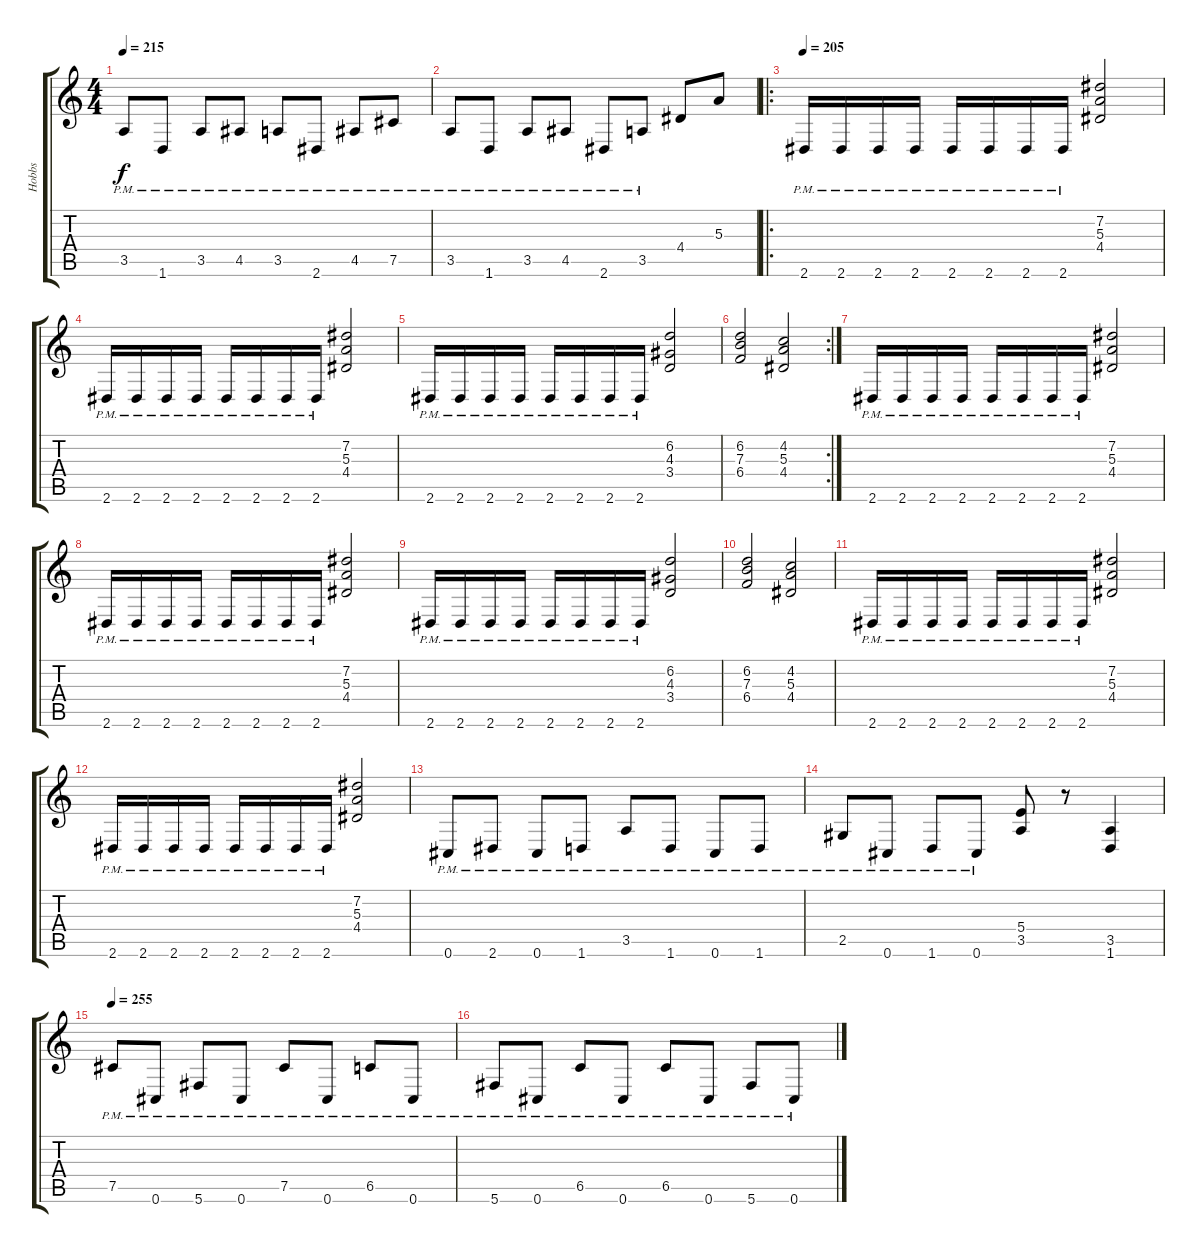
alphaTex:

\track ("Hobbs" "Hobbs") {instrument overdrivenguitar}
\staff {score tabs}
\tuning (Db4 Ab3 E3 B2 Gb2 Db2) {hide}
\ts (4 4)
\tempo 215
\clef g2
\ks c
3.5{pm}.8{dy f} 1.6{pm}.8 3.5{pm}.8 4.5{pm}.8 3.5{pm}.8 2.6{pm}.8 4.5{pm}.8 7.5{pm}.8 |
3.5{pm}.8 1.6{pm}.8 3.5{pm}.8 4.5{pm}.8 2.6{pm}.8 3.5{pm}.8 4.4.8 5.3.8 |
\ro
\tempo 205
2.6{pm}.16 2.6{pm}.16 2.6{pm}.16 2.6{pm}.16 2.6{pm}.16 2.6{pm}.16 2.6{pm}.16 2.6{pm}.16 (7.2 5.3 4.4).2 |
2.6{pm}.16 2.6{pm}.16 2.6{pm}.16 2.6{pm}.16 2.6{pm}.16 2.6{pm}.16 2.6{pm}.16 2.6{pm}.16 (7.2 5.3 4.4).2 |
2.6{pm}.16 2.6{pm}.16 2.6{pm}.16 2.6{pm}.16 2.6{pm}.16 2.6{pm}.16 2.6{pm}.16 2.6{pm}.16 (6.2 4.3 3.4).2 |
\rc 2
(6.2 7.3 6.4).2 (4.2 5.3 4.4).2 |
2.6{pm}.16 2.6{pm}.16 2.6{pm}.16 2.6{pm}.16 2.6{pm}.16 2.6{pm}.16 2.6{pm}.16 2.6{pm}.16 (7.2 5.3 4.4).2 |
2.6{pm}.16 2.6{pm}.16 2.6{pm}.16 2.6{pm}.16 2.6{pm}.16 2.6{pm}.16 2.6{pm}.16 2.6{pm}.16 (7.2 5.3 4.4).2 |
2.6{pm}.16 2.6{pm}.16 2.6{pm}.16 2.6{pm}.16 2.6{pm}.16 2.6{pm}.16 2.6{pm}.16 2.6{pm}.16 (6.2 4.3 3.4).2 |
(6.2 7.3 6.4).2 (4.2 5.3 4.4).2 |
2.6{pm}.16 2.6{pm}.16 2.6{pm}.16 2.6{pm}.16 2.6{pm}.16 2.6{pm}.16 2.6{pm}.16 2.6{pm}.16 (7.2 5.3 4.4).2 |
2.6{pm}.16 2.6{pm}.16 2.6{pm}.16 2.6{pm}.16 2.6{pm}.16 2.6{pm}.16 2.6{pm}.16 2.6{pm}.16 (7.2 5.3 4.4).2 |
0.6{pm}.8 2.6{pm}.8 0.6{pm}.8 1.6{pm}.8 3.5{pm}.8 1.6{pm}.8 0.6{pm}.8 1.6{pm}.8 |
2.5{pm}.8 0.6{pm}.8 1.6{pm}.8 0.6{pm}.8 (5.4 3.5).8 r.8 (3.5 1.6).4 |
\tempo 255
7.5{pm}.8{volume 16} 0.6{pm}.8 5.6{pm}.8 0.6{pm}.8 7.5{pm}.8 0.6{pm}.8 6.5{pm}.8 0.6{pm}.8 |
5.6{pm}.8 0.6{pm}.8 6.5{pm}.8 0.6{pm}.8 6.5{pm}.8 0.6{pm}.8 5.6{pm}.8 0.6{pm}.8
